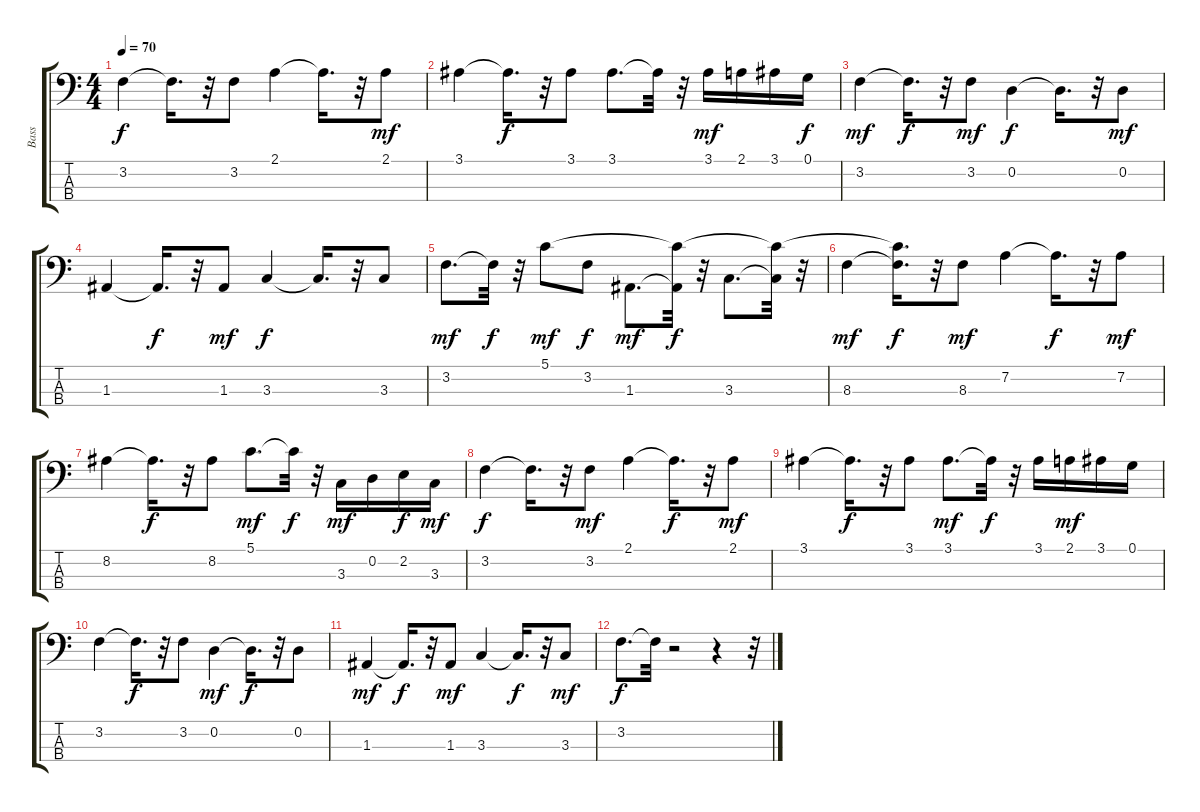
\track ("Bass" "Bass") {instrument electricbassfinger}
\staff {score tabs}
\tuning (G2 D2 A1 E1) {hide}
\ts (4 4)
\tempo 70
\clef f4
\ks c
3.2.4{dy f} 3.2{t}.16{d} r.32 3.2.8 2.1.4 2.1{t}.16{d} r.32 2.1.8{dy mf} |
3.1.4 3.1{t}.16{d dy f} r.32 3.1.8 3.1.8{d} 3.1{t}.32 r.32 3.1.16{dy mf} 2.1.16 3.1.16 0.1.16{dy f} |
3.2.4{dy mf} 3.2{t}.16{d dy f} r.32 3.2.8{dy mf} 0.2.4{dy f} 0.2{t}.16{d} r.32 0.2.8{dy mf} |
1.3.4 1.3{t}.16{d dy f} r.32 1.3.8{dy mf} 3.3.4{dy f} 3.3{t}.16{d} r.32 3.3.8 |
3.2.8{d dy mf} 3.2{t}.32{dy f} r.32 5.1.8{dy mf} 3.2.8{dy f} 1.3.8{d dy mf} (5.1{t} 1.3{t}).32{dy f} r.32 3.3.8{d} (5.1{t} 3.3{t}).32 r.32 |
8.3.4{dy mf volume 11} (5.1{t} 8.3{t}).16{d dy f} r.32 8.3.8{dy mf volume 11} 7.2.4{volume 10} 7.2{t}.16{d dy f} r.32 7.2.8{dy mf volume 10} |
8.2.4{volume 10} 8.2{t}.16{d dy f} r.32 8.2.8{volume 9} 5.1.8{d dy mf volume 9} 5.1{t}.32{dy f} r.32 3.3.16{dy mf volume 8} 0.2.16{volume 8} 2.2.16{dy f volume 8} 3.3.16{dy mf} |
3.2.4{dy f volume 8} 3.2{t}.16{d} r.32 3.2.8{dy mf volume 8} 2.1.4{volume 7} 2.1{t}.16{d dy f} r.32 2.1.8{dy mf volume 7} |
3.1.4{volume 6} 3.1{t}.16{d dy f} r.32 3.1.8{volume 6} 3.1.8{d dy mf volume 6} 3.1{t}.32{dy f} r.32 3.1.16{volume 5} 2.1.16{dy mf} 3.1.16{volume 5} 0.1.16{volume 5} |
3.2.4{volume 5} 3.2{t}.16{d dy f} r.32 3.2.8{volume 4} 0.2.4{dy mf volume 4} 0.2{t}.16{d dy f} r.32 0.2.8{volume 4} |
1.3.4{dy mf volume 3} 1.3{t}.16{d dy f} r.32 1.3.8{dy mf volume 3} 3.3.4{volume 2} 3.3{t}.16{d dy f} r.32 3.3.8{dy mf volume 2} |
3.2.8{d dy f volume 2} 3.2{t}.32 r.2 r.4 r.32
